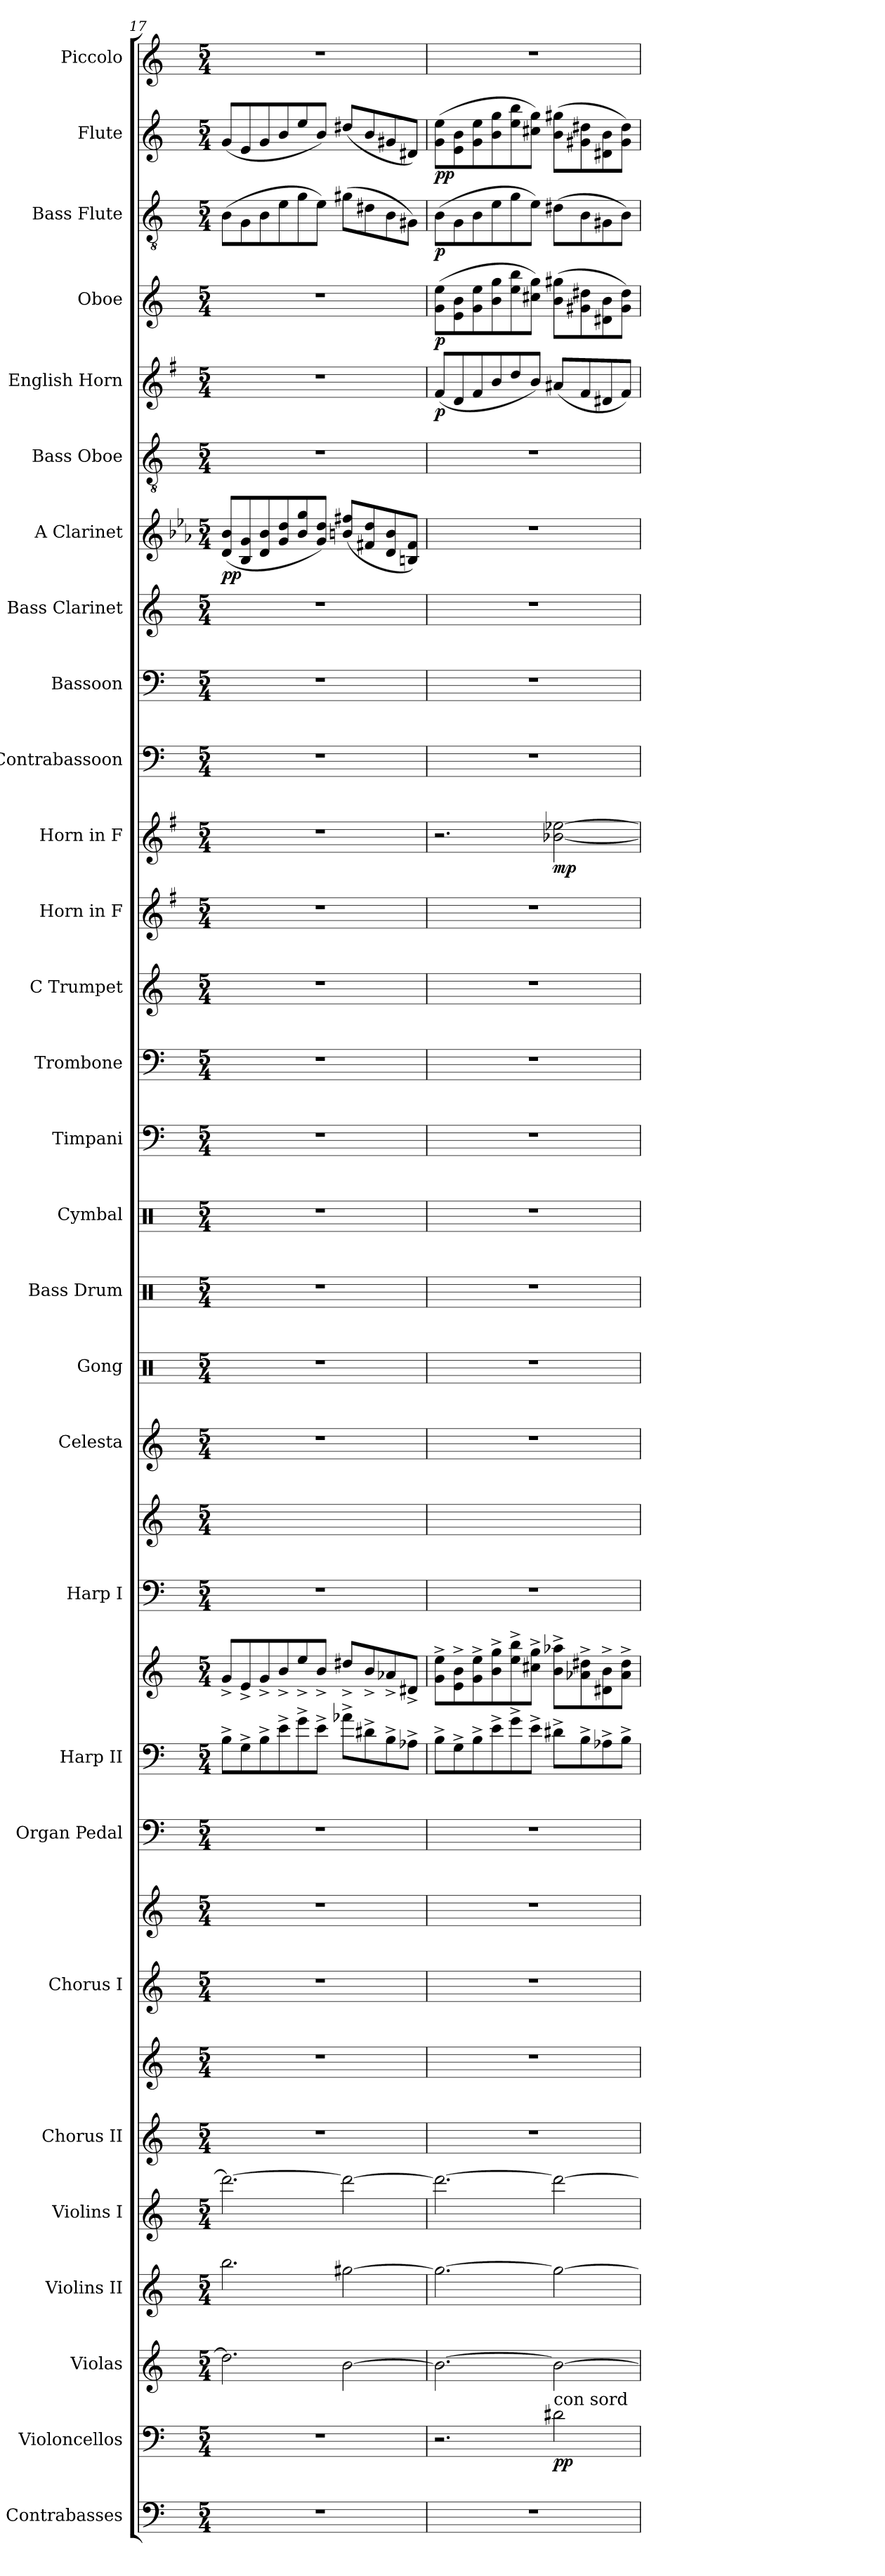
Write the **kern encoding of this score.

**kern	**kern	**dynam	**kern	**kern	**kern	**kern	**kern	**kern	**kern	**kern	**kern	**kern	**kern	**kern	**kern	**kern	**kern	**kern	**kern	**kern	**kern	**kern	**kern	**dynam	**kern	**kern	**kern	**kern	**dynam	**kern	**kern	**dynam	**kern	**dynam	**kern	**dynam	**kern	**dynam	**kern
*part29	*part28	*part28	*part27	*part26	*part25	*part24	*part24	*part23	*part23	*part22	*part21	*part21	*part20	*part20	*part19	*part18	*part17	*part16	*part15	*part14	*part13	*part12	*part11	*part11	*part10	*part9	*part8	*part7	*part7	*part6	*part5	*part5	*part4	*part4	*part3	*part3	*part2	*part2	*part1
*staff33	*staff32	*staff32	*staff31	*staff30	*staff29	*staff28	*staff27	*staff26	*staff25	*staff24	*staff23	*staff22	*staff21	*staff20	*staff19	*staff18	*staff17	*staff16	*staff15	*staff14	*staff13	*staff12	*staff11	*staff11	*staff10	*staff9	*staff8	*staff7	*staff7	*staff6	*staff5	*staff5	*staff4	*staff4	*staff3	*staff3	*staff2	*staff2	*staff1
*I"Contrabasses	*I"Violoncellos	*	*I"Violas	*I"Violins II	*I"Violins I	*I"Chorus II	*	*I"Chorus I	*	*I"Organ Pedal	*I"Harp II	*	*I"Harp I	*	*I"Celesta	*I"Gong	*I"Bass Drum	*I"Cymbal	*I"Timpani	*I"Trombone	*I"C Trumpet	*I"Horn in F	*I"Horn in F	*	*I"Contrabassoon	*I"Bassoon	*I"Bass Clarinet	*I"A Clarinet	*	*I"Bass Oboe	*I"English Horn	*	*I"Oboe	*	*I"Bass Flute	*	*I"Flute	*	*I"Piccolo
*I'Cbs.	*I'Vcs.	*	*I'Vlas.	*I'Vlns.	*I'Vlns.	*I'Chr.	*	*I'Chr.	*	*I'Org.	*I'Hrp.	*	*I'Hrp.	*	*I'Cel.	*I'Gng.	*I'B. Dr.	*I'Cym.	*I'Timp.	*I'Tbn.	*I'C Tpt.	*	*	*	*I'Cbsn.	*I'Bsn.	*I'B. Cl.	*I'A Cl.	*	*	*I'E. Hn.	*	*I'Ob.	*	*I'B. Fl.	*	*I'Fl.	*	*I'Picc.
*clefF4	*clefF4	*	*clefG2	*clefG2	*clefG2	*clefG2	*clefG2	*clefG2	*clefG2	*clefF4	*clefF4	*clefG2	*clefF4	*clefG2	*clefG2	*clefX	*clefX	*clefX	*clefF4	*clefF4	*clefG2	*clefG2	*clefG2	*	*clefF4	*clefF4	*clefG2	*clefG2	*	*clefGv2	*clefG2	*	*clefG2	*	*clefGv2	*	*clefG2	*	*clefG2
*ITrd7c12	*	*	*	*	*	*	*	*	*	*	*	*	*	*	*ITrd-7c-12	*	*	*	*	*	*	*ITrd4c7	*ITrd4c7	*	*ITrd7c12	*	*ITrd8c14	*ITrd2c3	*	*	*ITrd4c7	*	*	*	*	*	*	*	*ITrd-7c-12
*k[]	*k[]	*	*k[]	*k[]	*k[]	*k[]	*k[]	*k[]	*k[]	*k[]	*k[]	*k[]	*k[]	*k[]	*k[]	*k[]	*k[]	*k[]	*k[]	*k[]	*k[]	*k[]	*k[]	*	*k[]	*k[]	*k[]	*k[]	*	*k[]	*k[]	*	*k[]	*	*k[]	*	*k[]	*	*k[]
*M5/4	*M5/4	*	*M5/4	*M5/4	*M5/4	*M5/4	*M5/4	*M5/4	*M5/4	*M5/4	*M5/4	*M5/4	*M5/4	*M5/4	*M5/4	*M5/4	*M5/4	*M5/4	*M5/4	*M5/4	*M5/4	*M5/4	*M5/4	*	*M5/4	*M5/4	*M5/4	*M5/4	*	*M5/4	*M5/4	*	*M5/4	*	*M5/4	*	*M5/4	*	*M5/4
=17	=17	=17	=17	=17	=17	=17	=17	=17	=17	=17	=17	=17	=17	=17	=17	=17	=17	=17	=17	=17	=17	=17	=17	=17	=17	=17	=17	=17	=17	=17	=17	=17	=17	=17	=17	=17	=17	=17	=17
!	!	!	!	!	!	!	!	!	!	!	!	!	!	!	!	!	!	!	!	!	!	!	!	!	!	!	!	!	!LO:DY:b	!	!	!	!	!	!	!	!	!	!
4%5r	4%5r	.	2.dd#\]	2.bb\	2.ddd#\_	4%5r	4%5r	4%5r	4%5r	4%5r	8B^\L	8g^/L	4%5r	1ryy	4%5r	4%5r	4%5r	4%5r	4%5r	4%5r	4%5r	4%5r	4%5r	.	4%5r	4%5r	4%5r	(8B/ 8g/L	pp	4%5r	4%5r	.	4%5r	.	(8B\L	.	(8g/L	.	4%5r
.	.	.	.	.	.	.	.	.	.	.	8G^\	8e^/	.	.	.	.	.	.	.	.	.	.	.	.	.	.	.	8G/ 8e/	.	.	.	.	.	.	8G\	.	8e/	.	.
.	.	.	.	.	.	.	.	.	.	.	8B^\	8g^/	.	.	.	.	.	.	.	.	.	.	.	.	.	.	.	8B/ 8g/	.	.	.	.	.	.	8B\	.	8g/	.	.
.	.	.	.	.	.	.	.	.	.	.	8e^\	8b^/	.	.	.	.	.	.	.	.	.	.	.	.	.	.	.	8e/ 8b/	.	.	.	.	.	.	8e\	.	8b/	.	.
.	.	.	.	.	.	.	.	.	.	.	8g^\	8ee^/	.	.	.	.	.	.	.	.	.	.	.	.	.	.	.	8g/ 8ee/	.	.	.	.	.	.	8g\	.	8ee/	.	.
.	.	.	.	.	.	.	.	.	.	.	8e^\J	8b^/J	.	.	.	.	.	.	.	.	.	.	.	.	.	.	.	8e/ 8b/J)	.	.	.	.	.	.	8e\J)	.	8b/J)	.	.
.	.	.	[2b\	[2gg#X\	2ddd#\_	.	.	.	.	.	8a-X^\L	8dd#X^/L	.	.	.	.	.	.	.	.	.	.	.	.	.	.	.	(8g#X/ 8dd#X/L	.	.	.	.	.	.	(8g#X\L	.	(8dd#X/L	.	.
.	.	.	.	.	.	.	.	.	.	.	8d#X^\	8b^/	.	.	.	.	.	.	.	.	.	.	.	.	.	.	.	8d#X/ 8b/	.	.	.	.	.	.	8d#X\	.	8b/	.	.
.	.	.	.	.	.	.	.	.	.	.	8B^\	8a-X^/	.	4ryy	.	.	.	.	.	.	.	.	.	.	.	.	.	8B/ 8g#/	.	.	.	.	.	.	8B\	.	8g#X/	.	.
.	.	.	.	.	.	.	.	.	.	.	8A-X^\J	8d#X^/J	.	.	.	.	.	.	.	.	.	.	.	.	.	.	.	8G#X/ 8d#/J)	.	.	.	.	.	.	8G#X\J)	.	8d#X/J)	.	.
=18	=18	=18	=18	=18	=18	=18	=18	=18	=18	=18	=18	=18	=18	=18	=18	=18	=18	=18	=18	=18	=18	=18	=18	=18	=18	=18	=18	=18	=18	=18	=18	=18	=18	=18	=18	=18	=18	=18	=18
!	!	!	!	!	!	!	!	!	!	!	!	!	!	!	!	!	!	!	!	!	!	!	!	!	!	!	!	!	!	!	!	!LO:DY:b	!	!LO:DY:b	!	!LO:DY:b	!	!LO:DY:b	!
!	!	!	!	!	!	!	!	!	!	!	!	!	!	!	!	!	!	!	!	!	!	!	!	!	!	!	!	!	!	!	!	!	!	!	!	!	!	!LO:DY:n=1:b	!
4%5r	2.r	.	2.b\_	2.gg#\_	2.ddd#\_	4%5r	4%5r	4%5r	4%5r	4%5r	8B^\L	8g\^ 8ee\^L	4%5r	1ryy	4%5r	4%5r	4%5r	4%5r	4%5r	4%5r	4%5r	4%5r	2.r	.	4%5r	4%5r	4%5r	4%5r	.	4%5r	(8B/L	p	(8g\ 8ee\L	p	(8B\L	p	(8g\ 8ee\L	p p	4%5r
.	.	.	.	.	.	.	.	.	.	.	8G^\	8e\^ 8b\^	.	.	.	.	.	.	.	.	.	.	.	.	.	.	.	.	.	.	8G/	.	8e\ 8b\	.	8G\	.	8e\ 8b\	.	.
.	.	.	.	.	.	.	.	.	.	.	8B^\	8g\^ 8ee\^	.	.	.	.	.	.	.	.	.	.	.	.	.	.	.	.	.	.	8B/	.	8g\ 8ee\	.	8B\	.	8g\ 8ee\	.	.
.	.	.	.	.	.	.	.	.	.	.	8e^\	8b\^ 8gg\^	.	.	.	.	.	.	.	.	.	.	.	.	.	.	.	.	.	.	8e/	.	8b\ 8gg\	.	8e\	.	8b\ 8gg\	.	.
.	.	.	.	.	.	.	.	.	.	.	8g^\	8ee\^ 8bb\^	.	.	.	.	.	.	.	.	.	.	.	.	.	.	.	.	.	.	8g/	.	8ee\ 8bb\	.	8g\	.	8ee\ 8bb\	.	.
.	.	.	.	.	.	.	.	.	.	.	8e^\J	8cc#X\^ 8gg\^J	.	.	.	.	.	.	.	.	.	.	.	.	.	.	.	.	.	.	8e/J)	.	8cc#X\ 8gg\J)	.	8e\J)	.	8cc#X\ 8gg\J)	.	.
!	!LO:TX:a:t=con sord	!	!	!	!	!	!	!	!	!	!	!	!	!	!	!	!	!	!	!	!	!	!	!	!	!	!	!	!	!	!	!	!	!	!	!	!	!	!
!	!	!LO:DY:b	!	!	!	!	!	!	!	!	!	!	!	!	!	!	!	!	!	!	!	!	!	!LO:DY:b	!	!	!	!	!	!	!	!	!	!	!	!	!	!	!
.	2d#X\	pp	2b\_	2gg#\_	2ddd#\_	.	.	.	.	.	8d#X^\L	8b\^ 8aa-X\^L	.	.	.	.	.	.	.	.	.	.	[2e-X\ [2a-X\	mp	.	.	.	.	.	.	(8d#X/L	.	(8b\ 8gg#X\L	.	(8d#X\L	.	(8b\ 8gg#X\L	.	.
.	.	.	.	.	.	.	.	.	.	.	8B^\	8a-X\^ 8dd#X\^	.	.	.	.	.	.	.	.	.	.	.	.	.	.	.	.	.	.	8B/	.	8g#X\ 8dd#X\	.	8B\	.	8g#X\ 8dd#X\	.	.
.	.	.	.	.	.	.	.	.	.	.	8A-X^\	8d#X\^ 8b\^	.	4ryy	.	.	.	.	.	.	.	.	.	.	.	.	.	.	.	.	8G#X/	.	8d#X\ 8b\	.	8G#X\	.	8d#X\ 8b\	.	.
.	.	.	.	.	.	.	.	.	.	.	8B^\J	8a-\^ 8dd#\^J	.	.	.	.	.	.	.	.	.	.	.	.	.	.	.	.	.	.	8B/J)	.	8g#\ 8dd#\J)	.	8B\J)	.	8g#\ 8dd#\J)	.	.
=	=	=	=	=	=	=	=	=	=	=	=	=	=	=	=	=	=	=	=	=	=	=	=	=	=	=	=	=	=	=	=	=	=	=	=	=	=	=	=
*-	*-	*-	*-	*-	*-	*-	*-	*-	*-	*-	*-	*-	*-	*-	*-	*-	*-	*-	*-	*-	*-	*-	*-	*-	*-	*-	*-	*-	*-	*-	*-	*-	*-	*-	*-	*-	*-	*-	*-
